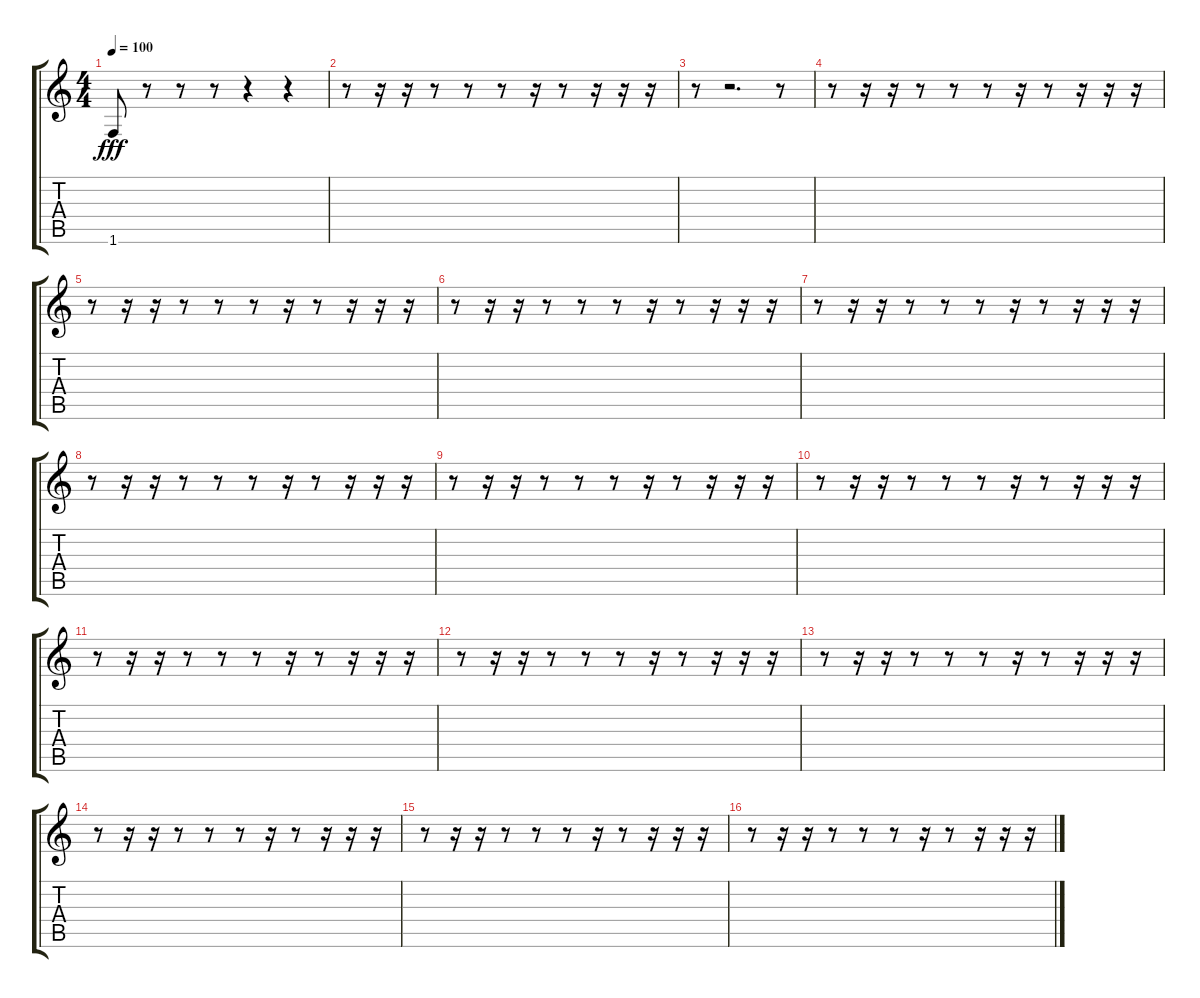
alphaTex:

\track "" {instrument electricbassfinger}
\staff {score tabs}
\tuning (E4 B3 G3 D3 A2 E2) {hide}
\ts (4 4)
\tempo 100
\clef g2
\ks c
1.6.8{dy fff} r.8 r.8 r.8 r.4 r.4 |
r.8 r.16 r.16 r.8 r.8 r.8 r.16 r.8 r.16 r.16 r.16 |
r.8 r.2{d} r.8 |
r.8 r.16 r.16 r.8 r.8 r.8 r.16 r.8 r.16 r.16 r.16 |
r.8 r.16 r.16 r.8 r.8 r.8 r.16 r.8 r.16 r.16 r.16 |
r.8 r.16 r.16 r.8 r.8 r.8 r.16 r.8 r.16 r.16 r.16 |
r.8 r.16 r.16 r.8 r.8 r.8 r.16 r.8 r.16 r.16 r.16 |
r.8 r.16 r.16 r.8 r.8 r.8 r.16 r.8 r.16 r.16 r.16 |
r.8 r.16 r.16 r.8 r.8 r.8 r.16 r.8 r.16 r.16 r.16 |
r.8 r.16 r.16 r.8 r.8 r.8 r.16 r.8 r.16 r.16 r.16 |
r.8 r.16 r.16 r.8 r.8 r.8 r.16 r.8 r.16 r.16 r.16 |
r.8 r.16 r.16 r.8 r.8 r.8 r.16 r.8 r.16 r.16 r.16 |
r.8 r.16 r.16 r.8 r.8 r.8 r.16 r.8 r.16 r.16 r.16 |
r.8 r.16 r.16 r.8 r.8 r.8 r.16 r.8 r.16 r.16 r.16 |
r.8 r.16 r.16 r.8 r.8 r.8 r.16 r.8 r.16 r.16 r.16 |
r.8 r.16 r.16 r.8 r.8 r.8 r.16 r.8 r.16 r.16 r.16
